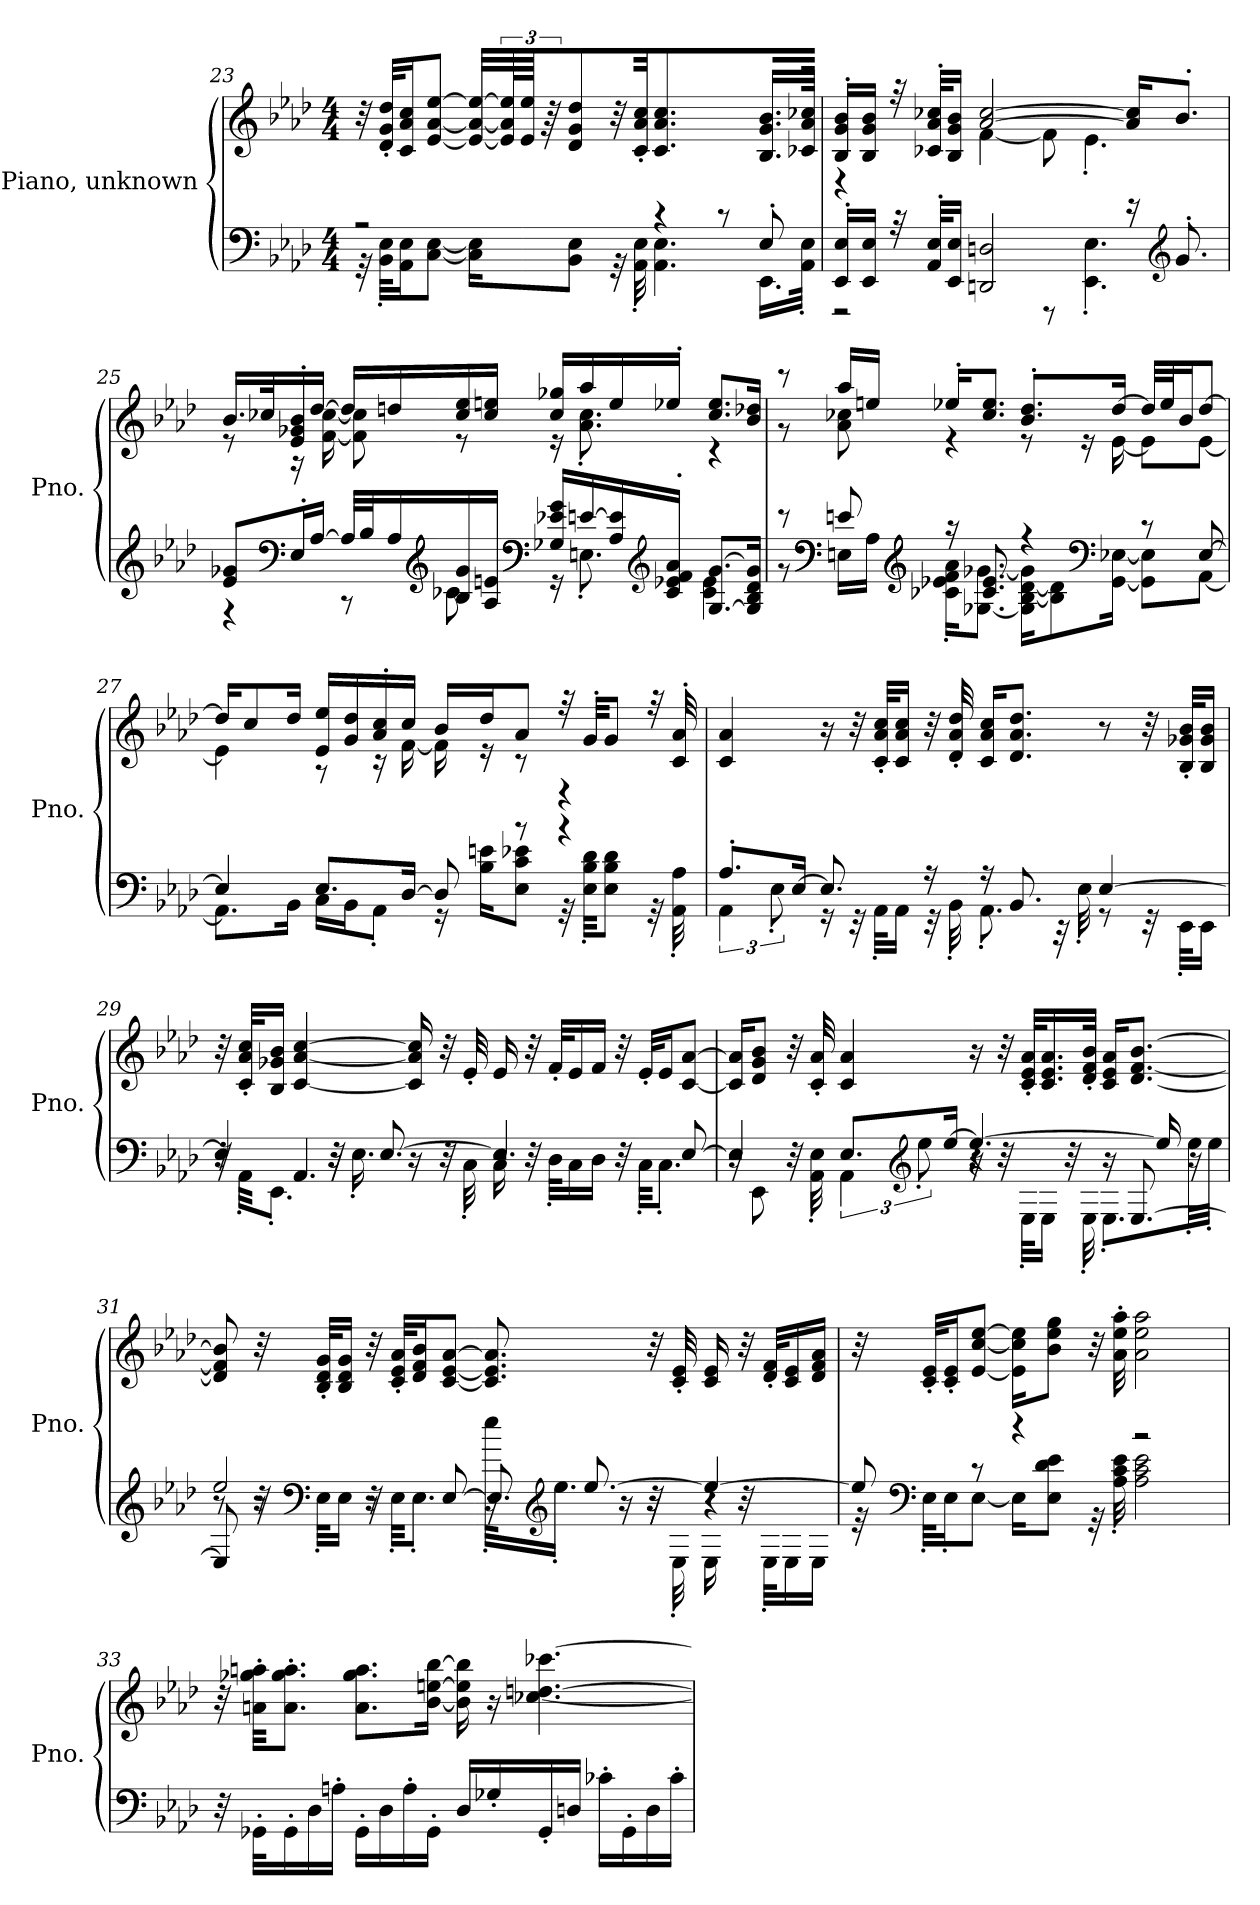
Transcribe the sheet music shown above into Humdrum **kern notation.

**kern	**kern
*part1	*part1
*staff2	*staff1
*I"Piano, unknown	*
*I'Pno.	*
!!LO:LB:g=z
*clefF4	*clefG2
*k[b-e-a-d-]	*k[b-e-a-d-]
*M4/4	*M4/4
=23	=23
*^	*
2r	32r	32r
.	32BB-\' 32E-\'KLL	32d-/' 32g/' 32dd-/'KLL
.	16AA-\ 16E-\J	16c/ 16a-/ 16cc/J
.	[8C\ [8E-\J	[8e-/ [8a-/ [8ee-/J
.	16C\] 16E-\]KL	32e-/_ 32a-/_ 32ee-/_LLL
.	.	96e-/] 96a-/] 96ee-/]L
.	.	96e-/ 96ee-/JJJJ
.	.	96r
.	8BB-\ 8E-\J	8d-/ 8g/ 8dd-/
.	32r	32r
.	32AA-\' 32E-\'	32c/' 32a-/' 32cc/'
4r	4.AA-\ 4.E-\	4.c/ 4.a-/ 4.cc/
8r	.	.
8E-'/	16.EE-\LL	16.B-/ 16.g/ 16.b-/LL
.	32AA-\' 32E-\'JJk	32c-X/ 32a-/ 32cc-X/JJk
=24	=24	=24
*	*	*^
16EE-/' 16E-/'LL	2r	16B-/' 16g/' 16b-/'LL	4r
16EE-/ 16E-/JJ	.	16B-/ 16g/ 16b-/JJ	.
32r	.	32r	.
32AA-/' 32E-/'KLL	.	32c-X/' 32a-/' 32cc-X/'KLL	.
16EE-/ 16E-/JJ	.	16B-/ 16g/ 16b-/JJ	.
2DDn/ 2Dn/	.	[2a-/ [2cc-/	[4f\
.	8r	.	8f\]
.	4.EE-\' 4.E-\'	.	4.e-'\
16r	.	16a-/] 16cc-/]KL	.
*clefG2	*	*	*
8.g'/	.	8.b-'/J	.
!!LO:LB:g=z	!!
=25	=25	=25	=25
8e-/ 8g-X/L	4r	16.b-/LL	8r
.	.	32cc-X/K	.
*clefF4	*	*	*
16E-'/L	.	16e-/' 16g-X/' 16b-/'	16r
[16A-/JJ	.	[16dd-/JJ	[16f\ [16cc-\
32A-/LLL]	8r	16dd-/LL]	8f\] 8cc-\]
32B-/J	.	.	.
16A-/	.	16ddn/	.
*clefG2	*	*	*
16B-/ 16g-/	8c-X\	16cc-/ 16ee-/	8r
16A-/ 16en/JJ	.	16cc-/ 16een/JJ	.
*clefF4	*	*	*
16G-X/ 16e-X/ 16g-/LL	16r	16cc-/ 16gg-X/LL	16r
[16en/	8.En'\	16aa-/	8.a-\' 8.cc-\'
16A-/ 16e/]	.	16ee/	.
*clefG2	*	*	*
16c-/' 16e-X/' 16f/' 16a-/'JJ	.	16ee-X'/JJ	.
[8.G-/ [8.g-/L	4c-\ 4e-\	8.cc-/ 8.ee-/L	4r
16G-/] 16B-/ 16d-/ 16g-/]Jk	.	16b-/ 16dd-X/Jk	.
!!LO:PB:g=z	!!
=26	=26	=26	=26
8r	8r	8r	8r
*clefF4	*	*	*
8en/	16En\LL	16aa-/LL	8a-\ 8cc-X\
.	16A-\JJ	16een/JJ	.
*clefG2	*	*	*
16r	16c-X\' 16e-X\' 16f\' 16a-\'KL	16ee-X'/KL	4r
8.c-/ 8.e-/	[8.G-X\ [8.g-X\J	8.cc-/ 8.ee-/J	.
4r	16G-\] [16B-\ [16d-\ 16g-\]KL	8.b-/' 8.dd-/'L	8r
.	8B-\] 8d-\]	.	.
.	.	.	16r
*clefF4	*	*	*
.	[16GG\ [16E-X\Jk	[16dd-/Jk	[16e-\
8r	8GG\] 8E-\]L	32dd-/LLL]	8e-\L]
.	.	32ee-/J	.
.	.	16b-/J	.
[8E-/	[8AA-\J	[8dd-/J	[8e-\J
=27	=27	=27	=27
4E-/]	8.AA-\L]	16dd-/KL]	4e-\]
.	.	8cc/	.
.	16BB-\Jk	16dd-/Jk	.
8.E-/L	16C\LL	16e-/ 16ee-/LL	8r
.	16BB-\J	16g/ 16dd-/	.
.	8AA-'\J	16a-/' 16cc/'	16r
[16D-/Jk	.	16cc/JJ	[16f\
8D-/]	16r	16b-/LL	16f\]
.	16B-\ 16en\KL	16dd-/J	16r
8r	8E-\ 8c\ 8e-X\J	8a-/J	8r
4r	32r	32r	4r
.	32E-\' 32B-\' 32d-\'KKL	32g'/KKL	.
.	8E-\ 8B-\ 8d-\J	8g/J	.
.	32r	32r	.
.	32AA-\' 32A-\'	32c/' 32a-/'	.
*	*	*v	*v
!!LO:LB:g=z
=28	=28	=28
8.A-'/L	6AA-\	4c/ 4a-/
.	12E-'\	.
[16E-/Jk	.	.
8.E-/]	16r	16r
.	32r	32r
.	32AA-'\KLL	32c/' 32a-/' 32cc/'KLL
.	16AA-\JJ	16c/ 16a-/ 16cc/JJ
16r	32r	32r
.	32BB-'\	32d-/' 32a-/' 32dd-/'
16r	8.AA-'\	16c/ 16a-/ 16cc/KL
8.BB-/	.	8.d-/ 8.a-/ 8.dd-/J
.	32r	.
.	32E-'\	.
[4E-/	8r	8r
.	32r	32r
.	32EE-'\KLL	32B-/' 32g-X/' 32b-/'KLL
.	16EE-\JJ	16B-/ 16g-/ 16b-/JJ
!!LO:LB:g=z
=29	=29	=29
*	*^	*
4E-/]	32r	8r	32r
.	32AA-'\KKL	.	32c/' 32a-/' 32cc/'KLL
.	8.EE-'\J	.	16B-/ 16g-X/ 16b-/JJ
.	.	4.AA-/	[4c/ [4a-/ [4cc/
16r	32r	.	.
.	16.E-'\	.	.
[8.E-/	.	.	.
.	16r	.	16c/] 16a-/] 16cc/]
.	32r	.	32r
.	32C'\	.	32e-'/
4.E-/]	16C\	2r	16e-/
.	32r	.	32r
.	32D-'\KLL	.	32f'/KLL
.	16C\	.	16e-/
.	16D-\JJ	.	16f/JJ
.	32r	.	32r
.	32C'\KKL	.	32e-'/KLL
.	8.C'\J	.	16e-/J
[8E-/	.	.	[8c/ [8a-/J
!!LO:LB:g=z
=30	=30	=30	=30
4E-/]	16r	2r	16c/] 16a-/]KL
.	8EE-\	.	8d-/ 8g/ 8b-/J
.	32r	.	32r
.	32AA-\' 32E-\'	.	32c/' 32a-/'
8.E-/L	6AA-\	.	4c/ 4a-/
*clefG2	*	*	*
.	12ee-'\	.	.
[16ee-/Jk	.	.	.
4.ee-/_	16r	4r	16r
.	32r	.	32r
.	32E-'\KLL	.	32c/' 32e-/' 32a-/'KLL
.	16E-\JJ	.	16.c/ 16.e-/ 16.a-/
.	32r	.	.
.	32E-'\	.	32d-/' 32f/' 32b-/'JJk
.	8.E-'\L	16r	16c/ 16e-/ 16a-/KL
.	.	[8.E-/	[8.d-/ [8.f/ [8.b-/J
16ee-/]	.	.	.
16r	32ee-'\LL	.	.
.	32ee-'\JJJ	.	.
!!LO:LB:g=z
=31	=31	=31	=31
2ee-/	8r	8E-/]	8d-/] 8f/] 8b-/]
.	32r	8r	32r
*clefF4	*	*	*
.	32E-'\KLL	.	32B-/' 32d-/' 32g/'KLL
.	16E-\JJ	.	16B-/ 16d-/ 16g/JJ
.	32r	8r	32r
.	32E-'\KKL	.	32c/' 32e-/' 32a-/'KLL
.	8.E-'\J	.	16d-/ 16f/ 16b-/J
.	.	[8E-/	[8c/ [8e-/ [8a-/J
16r	32ee-'\KLL	8.E-/]	8.c/] 8.e-/] 8.a-/]
*clefG2	*	*	*
.	16.ee-'\JJ	.	.
[8.ee-/	.	.	.
.	16r	.	.
.	32r	16r	32r
.	32E-'\	.	32c/' 32e-/'
4ee-/_	16E-\	4r	16c/ 16e-/
.	32r	.	32r
.	32E-'\KLL	.	32d-/' 32f/'KLL
.	16E-\	.	16c/ 16e-/
.	16E-\JJ	.	16d-/ 16f/ 16a-/JJ
*	*v	*v	*
=32	=32	=32
8ee-/]	32r	32r
*clefF4	*	*
.	32E-'\KLL	32c/' 32e-/'KLL
.	16E-'\J	16c/' 16e-/'J
8r	[8E-\J	[8e-/ [8cc/ [8ee-/J
4r	16E-\KL]	16e-\] 16cc\] 16ee-\]KL
.	8E-\ 8d-\ 8e-\J	8b-\ 8ee-\ 8gg\J
.	32r	32r
.	32A-\' 32c\' 32e-\'	32a-\' 32ee-\' 32aa-\'
2r	2A-\ 2c\ 2e-\	2a-\ 2ee-\ 2aa-\
*v	*v	*
!!LO:LB:g=z
=33	=33
32r	32r
32GG-X'\KLL	32an\' 32gg-X\' 32aan\'KKL
16GG-'\	8.a\' 8.gg-\' 8.aa\'J
16D-\	.
16An'\JJ	.
16GG-'\LL	8.a\ 8.gg-\ 8.aa\L
16D-\	.
16A'\	.
16GG-'\JJ	[16b-\ [16een\ [16bb-\Jk
16D-/LL	16b-\] 16ee\] 16bb-\]
16G-X'/	16r
16GG-'/	[4.cc-X\ [4.ddn\ [4.ccc-X\
16Dn/JJ	.
16c-X'\LL	.
16GG-'\	.
16D\	.
16c-'\JJ	.
=	=
*-	*-
